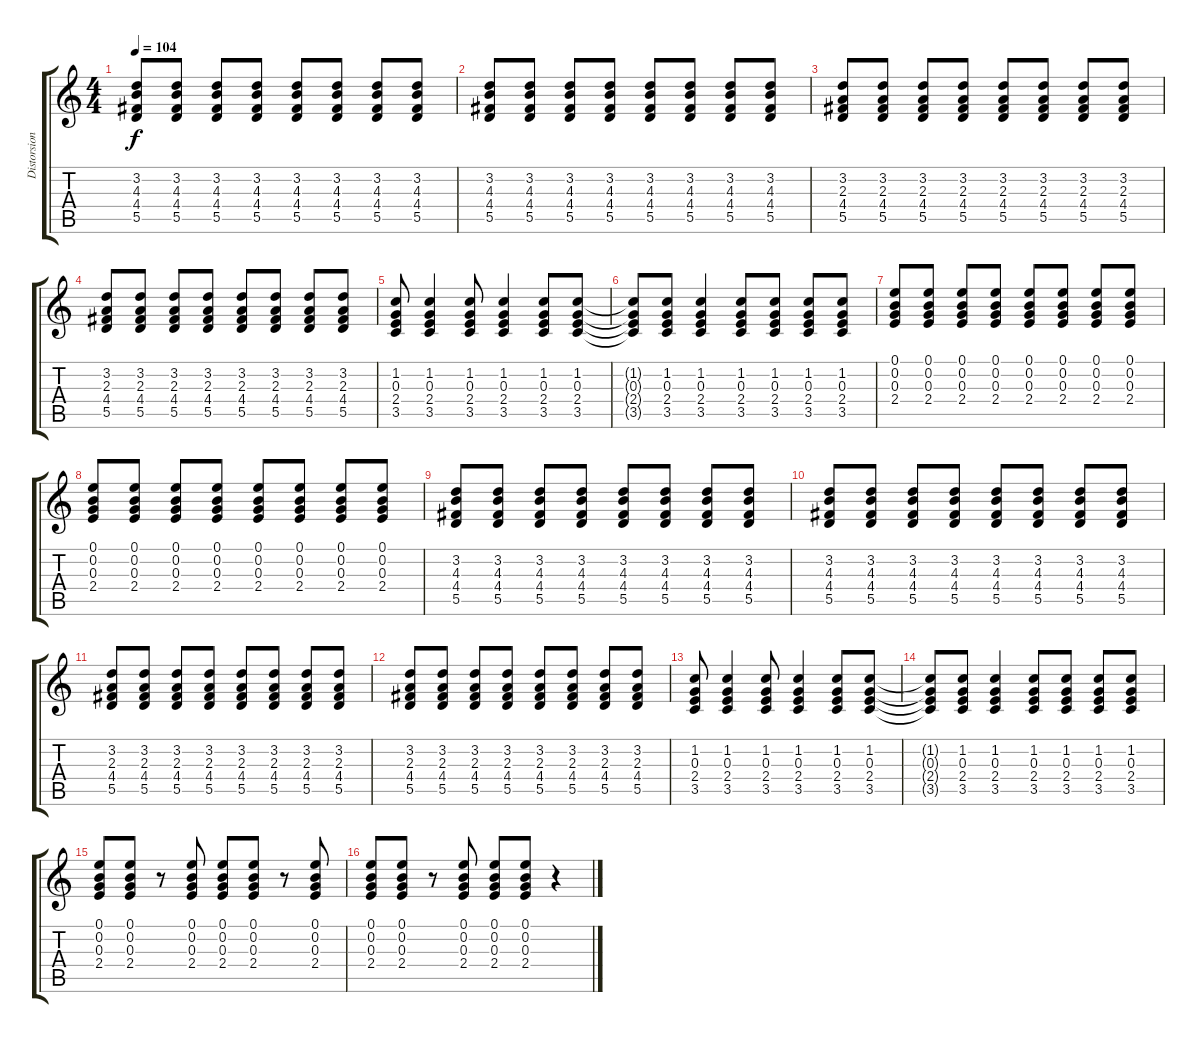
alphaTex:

\track ("Distorsion" "Distorsion") {instrument overdrivenguitar}
\staff {score tabs}
\tuning (E4 B3 G3 D3 A2 E2) {hide}
\ts (4 4)
\tempo 104
\clef g2
\ks c
(3.2 4.3 4.4 5.5).8{dy f} (3.2 4.3 4.4 5.5).8 (3.2 4.3 4.4 5.5).8 (3.2 4.3 4.4 5.5).8 (3.2 4.3 4.4 5.5).8 (3.2 4.3 4.4 5.5).8 (3.2 4.3 4.4 5.5).8 (3.2 4.3 4.4 5.5).8 |
(3.2 4.3 4.4 5.5).8 (3.2 4.3 4.4 5.5).8 (3.2 4.3 4.4 5.5).8 (3.2 4.3 4.4 5.5).8 (3.2 4.3 4.4 5.5).8 (3.2 4.3 4.4 5.5).8 (3.2 4.3 4.4 5.5).8 (3.2 4.3 4.4 5.5).8 |
(3.2 2.3 4.4 5.5).8 (3.2 2.3 4.4 5.5).8 (3.2 2.3 4.4 5.5).8 (3.2 2.3 4.4 5.5).8 (3.2 2.3 4.4 5.5).8 (3.2 2.3 4.4 5.5).8 (3.2 2.3 4.4 5.5).8 (3.2 2.3 4.4 5.5).8 |
(3.2 2.3 4.4 5.5).8 (3.2 2.3 4.4 5.5).8 (3.2 2.3 4.4 5.5).8 (3.2 2.3 4.4 5.5).8 (3.2 2.3 4.4 5.5).8 (3.2 2.3 4.4 5.5).8 (3.2 2.3 4.4 5.5).8 (3.2 2.3 4.4 5.5).8 |
(1.2 0.3 2.4 3.5).8 (1.2 0.3 2.4 3.5).4 (1.2 0.3 2.4 3.5).8 (1.2 0.3 2.4 3.5).4 (1.2 0.3 2.4 3.5).8 (1.2 0.3 2.4 3.5).8 |
(1.2{t} 0.3{t} 2.4{t} 3.5{t}).8 (1.2 0.3 2.4 3.5).8 (1.2 0.3 2.4 3.5).4 (1.2 0.3 2.4 3.5).8 (1.2 0.3 2.4 3.5).8 (1.2 0.3 2.4 3.5).8 (1.2 0.3 2.4 3.5).8 |
(0.1 0.2 0.3 2.4).8 (0.1 0.2 0.3 2.4).8 (0.1 0.2 0.3 2.4).8 (0.1 0.2 0.3 2.4).8 (0.1 0.2 0.3 2.4).8 (0.1 0.2 0.3 2.4).8 (0.1 0.2 0.3 2.4).8 (0.1 0.2 0.3 2.4).8 |
(0.1 0.2 0.3 2.4).8 (0.1 0.2 0.3 2.4).8 (0.1 0.2 0.3 2.4).8 (0.1 0.2 0.3 2.4).8 (0.1 0.2 0.3 2.4).8 (0.1 0.2 0.3 2.4).8 (0.1 0.2 0.3 2.4).8 (0.1 0.2 0.3 2.4).8 |
(3.2 4.3 4.4 5.5).8 (3.2 4.3 4.4 5.5).8 (3.2 4.3 4.4 5.5).8 (3.2 4.3 4.4 5.5).8 (3.2 4.3 4.4 5.5).8 (3.2 4.3 4.4 5.5).8 (3.2 4.3 4.4 5.5).8 (3.2 4.3 4.4 5.5).8 |
(3.2 4.3 4.4 5.5).8 (3.2 4.3 4.4 5.5).8 (3.2 4.3 4.4 5.5).8 (3.2 4.3 4.4 5.5).8 (3.2 4.3 4.4 5.5).8 (3.2 4.3 4.4 5.5).8 (3.2 4.3 4.4 5.5).8 (3.2 4.3 4.4 5.5).8 |
(3.2 2.3 4.4 5.5).8 (3.2 2.3 4.4 5.5).8 (3.2 2.3 4.4 5.5).8 (3.2 2.3 4.4 5.5).8 (3.2 2.3 4.4 5.5).8 (3.2 2.3 4.4 5.5).8 (3.2 2.3 4.4 5.5).8 (3.2 2.3 4.4 5.5).8 |
(3.2 2.3 4.4 5.5).8 (3.2 2.3 4.4 5.5).8 (3.2 2.3 4.4 5.5).8 (3.2 2.3 4.4 5.5).8 (3.2 2.3 4.4 5.5).8 (3.2 2.3 4.4 5.5).8 (3.2 2.3 4.4 5.5).8 (3.2 2.3 4.4 5.5).8 |
(1.2 0.3 2.4 3.5).8 (1.2 0.3 2.4 3.5).4 (1.2 0.3 2.4 3.5).8 (1.2 0.3 2.4 3.5).4 (1.2 0.3 2.4 3.5).8 (1.2 0.3 2.4 3.5).8 |
(1.2{t} 0.3{t} 2.4{t} 3.5{t}).8 (1.2 0.3 2.4 3.5).8 (1.2 0.3 2.4 3.5).4 (1.2 0.3 2.4 3.5).8 (1.2 0.3 2.4 3.5).8 (1.2 0.3 2.4 3.5).8 (1.2 0.3 2.4 3.5).8 |
(0.1 0.2 0.3 2.4).8 (0.1 0.2 0.3 2.4).8 r.8 (0.1 0.2 0.3 2.4).8 (0.1 0.2 0.3 2.4).8 (0.1 0.2 0.3 2.4).8 r.8 (0.1 0.2 0.3 2.4).8 |
(0.1 0.2 0.3 2.4).8 (0.1 0.2 0.3 2.4).8 r.8 (0.1 0.2 0.3 2.4).8 (0.1 0.2 0.3 2.4).8 (0.1 0.2 0.3 2.4).8 r.4
